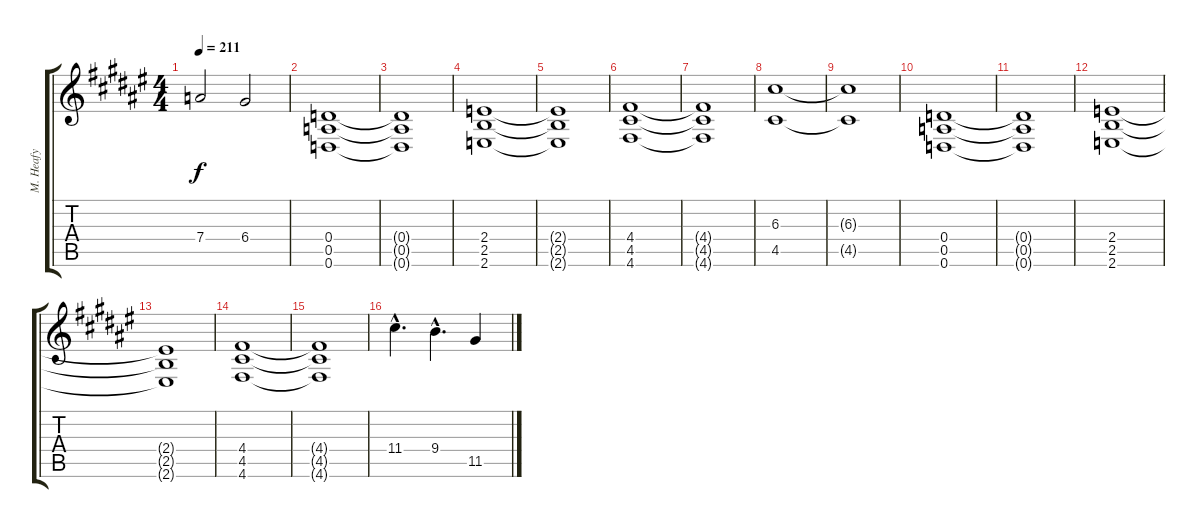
\track ("M. Heafy" "M. Heafy") {instrument distortionguitar}
\staff {score tabs}
\tuning (E4 B3 G3 D3 A2 D2) {hide}
\ts (4 4)
\tempo 211
\clef g2
\ks d#minor
7.4.2{dy f} 6.4.2 |
(0.4 0.5 0.6).1 |
(0.4{t} 0.5{t} 0.6{t}).1 |
(2.4 2.5 2.6).1 |
(2.4{t} 2.5{t} 2.6{t}).1 |
(4.4 4.5 4.6).1 |
(4.4{t} 4.5{t} 4.6{t}).1 |
(6.3 4.5).1 |
(6.3{t} 4.5{t}).1 |
(0.4 0.5 0.6).1 |
(0.4{t} 0.5{t} 0.6{t}).1 |
(2.4 2.5 2.6).1 |
(2.4{t} 2.5{t} 2.6{t}).1 |
(4.4 4.5 4.6).1 |
(4.4{t} 4.5{t} 4.6{t}).1 |
11.4{hac}.4{d} 9.4{hac}.4{d} 11.5.4
